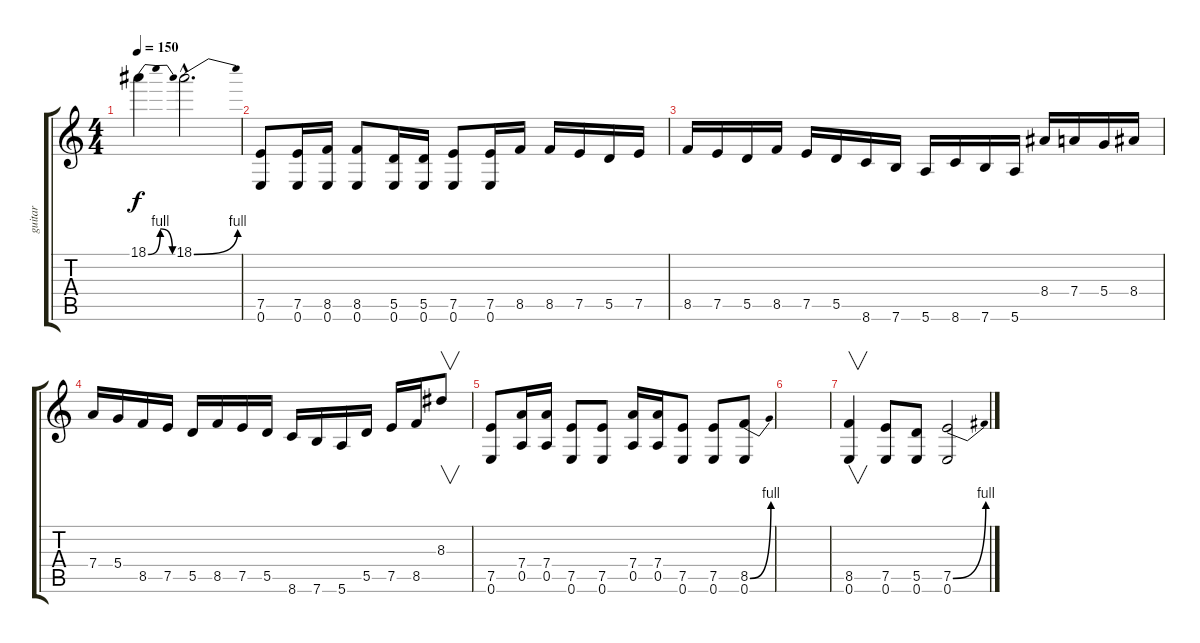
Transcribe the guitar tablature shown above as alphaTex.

\track ("guitar" "guitar") {instrument distortionguitar}
\staff {score tabs}
\tuning (E4 B3 G3 D3 A2 E2) {hide}
\ts (4 4)
\tempo 150
\clef g2
\ks c
18.1{be (bendrelease 0 0 30 4 30 4 60 0)}.4{dy f} 18.1{be (bend 0 0 60 4) hac}.2{d} |
(7.5 0.6).8 (7.5 0.6).16 (8.5 0.6).16 (8.5 0.6).8 (5.5 0.6).16 (5.5 0.6).16 (7.5 0.6).8 (7.5 0.6).16 8.5.16 8.5.16 7.5.16 5.5.16 7.5.16 |
8.5.16 7.5.16 5.5.16 8.5.16 7.5.16 5.5.16 8.6.16 7.6.16 5.6.16 8.6.16 7.6.16 5.6.16 8.4.16 7.4.16 5.4.16 8.4.16 |
7.4.16 5.4.16 8.5.16 7.5.16 5.5.16 8.5.16 7.5.16 5.5.16 8.6.16 7.6.16 5.6.16 5.5.16 7.5.16 8.5.16 8.3.8{v} |
(7.5 0.6).8 (7.4 0.5).16 (7.4 0.5).16 (7.5 0.6).8 (7.5 0.6).8 (7.4 0.5).16 (7.4 0.5).16 (7.5 0.6).8 (7.5 0.6).8 (8.5{be (bend 0 0 60 4)} 0.6).8 |
|
(8.5 0.6).4{v} (7.5 0.6).8 (5.5 0.6).8 (7.5{be (bend 0 0 60 4)} 0.6).2
